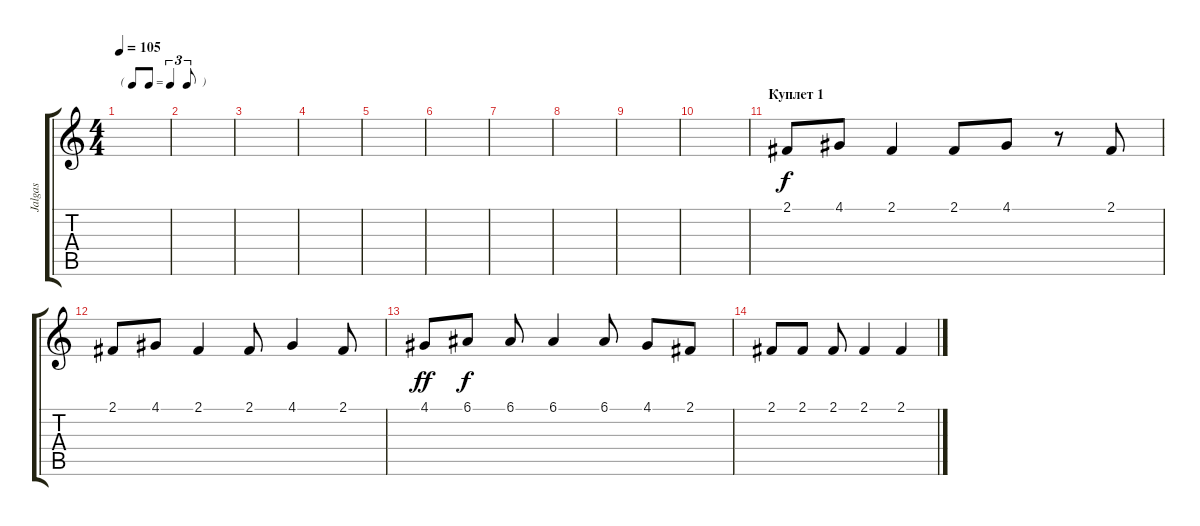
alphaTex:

\track ("Jalgas" "Jalgas") {instrument koto}
\staff {score tabs}
\tuning (E4 B3 G3 D3 A2 E2) {hide}
\ts (4 4)
\tf triplet8th
\tempo 105
\clef g2
\ks c
|
|
|
|
|
|
|
|
|
|
\section ("" "Куплет 1")
2.1.8 4.1.8 2.1.4 2.1.8 4.1.8 r.8 2.1.8 |
2.1.8 4.1.8 2.1.4 2.1.8 4.1.4 2.1.8 |
4.1.8{dy ff} 6.1.8{dy f} 6.1.8 6.1.4 6.1.8 4.1.8 2.1.8 |
2.1.8 2.1.8 2.1.8 2.1.4 2.1.4
